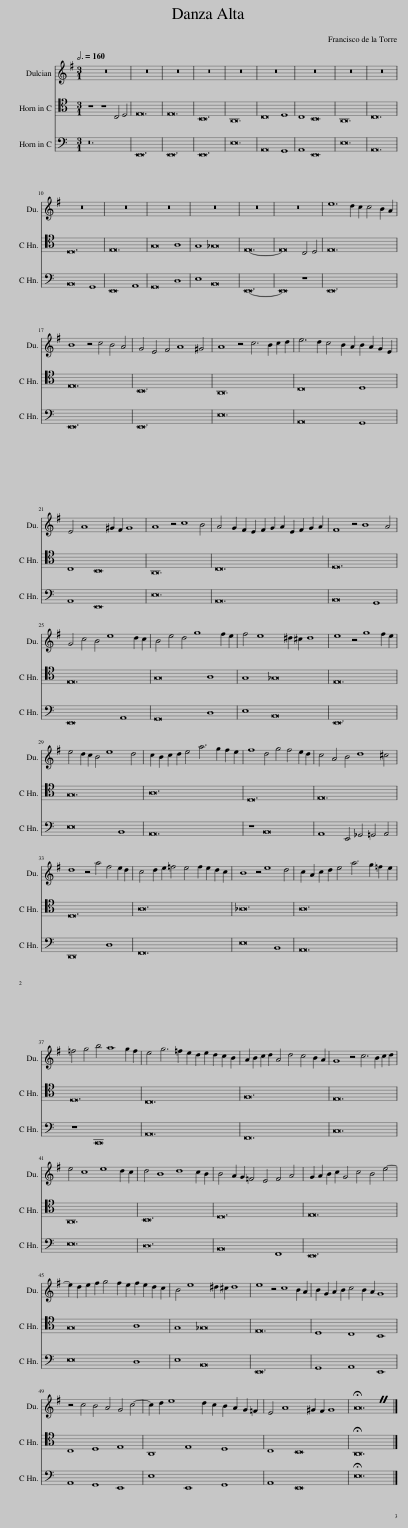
X:1
%%score 1 2 3
L:1/8
Q:3/4=160
M:3/1
I:linebreak $
K:G
V:1 treble
V:2 tenor
V:3 bass
V:1
 z24 | z24 | z24 | z24 | z24 | %5
 z24 | z24 | z24 | z24 |$ z24 | %10
 z24 | z24 | z24 | z24 | z24 | %15
 e12 d2 c2 c4 B2 A2 |$ B8 z4 c4 B4 A4 | G4 E4 F4 A8 ^G4 | A8 z4 c6 B2 c2 d2 | e6 d2 c4 B2 A2 B2 A2 G2 E2 |$ %20
 E4 A8 ^G2 F2 G8 | A8 z4 c8 B4 | A4 G2 F2 E2 F2 G2 A2 E2 F2 G2 A2 | F8 z4 B8 A4 |$ G4 c4 B4 e8 d2 c2 | %25
 B4 e4 d4 g8 f2 e2 | f4 e8 ^d2 ^c2 d8 | e8 z4 g8 f2 e2 |$ e4 d2 c2 B4 e8 d4 | c2 B2 c2 d2 e4 a6 g2 f2 e2 | %30
 f8 d4 g4 f4 e2 d2 | c4 A4 B4 d8 ^c4 |$ d8 z4 a4 f4 e2 d2 | c4 d2 e2 =f4 e4 f2 e2 d2 c2 | B8 z4 e8 d4 | %35
 c2 A2 c2 d2 e4 a6 g2 =f2 e2 |$ =f4 g4 b4 a8 g2 f2 | e4 g6 =f2 e2 d2 e2 d2 c2 B2 | A2 B2 c2 d2 A4 d4 c4 B2 A2 | G8 z4 c6 B2 c2 d2 |$ %40
 e4 c8 e8 d2 c2 | d4 B8 d8 c2 B2 | B4 A2 G2 =F4 E4 F4 A4 | G2 A2 B2 c2 G4 c4 B4 e4- |$ e2 d2 e2 f2 g4 f2 e2 f2 e2 d2 c2 | %45
 B4 e8 ^d2 ^c2 d8 | e8 z4 c8 B2 A2 | B2 G2 A2 B2 c4 B2 A2 G8 |$ z4 c4 B4 A4 G4 c4- | c2 d2 e8 d2 c2 B2 A2 G2 =F2 | %50
 E4 A8 ^G2 F2 G8 | !fermata!A24 |] %52
V:2
[K:C] z8 z8 C,4 D,4 | E,24 | E,24 | B,,24 | A,,24 | %5
 C,16 D,8 | C,8 B,,16 | A,,24 | C,24 |$ D,24 | %10
 E,24 | G,16 A,8 | G,8 _G,16 | E,24- | E,16 C,4 D,4 | %15
 E,24 |$ E,24 | B,,24 | A,,24 | C,16 D,8 |$ %20
 C,8 B,,16 | A,,24 | C,24 | D,24 |$ E,24 | %25
 G,16 A,8 | G,8 _G,16 | E,24 |$ G,24 | A,24 | %30
 D,24 | E,24 |$ D,24 | A,24 | _A,24 | %35
 A,24 |$ D,24 | C,24 | F,24 | E,24 |$ %40
 A,,24 | B,,24 | D,24 | E,24 |$ G,16 A,8 | %45
 G,8 _G,16 | E,24 | D,8 C,8 B,,8 |$ C,8 D,8 E,8 | A,,8 E,8 D,8 | %50
 C,8 B,,16 | !fermata!A,,24 |] %52
V:3
[K:C] z24 | E,,24 | E,,24 | E,,24 | E,24 | %5
 A,,16 G,,8 | A,,8 E,,16 | E,24 | A,,24 |$ B,,16 G,,8 | %10
 E,,16 A,,8 | G,,16 D,8 | E,8 B,,16 | E,,24- | E,,16 z8 | %15
 E,,24 |$ E,,24 | E,,24 | E,24 | A,,16 G,,8 |$ %20
 A,,8 E,,16 | E,24 | A,,24 | B,,16 G,,8 |$ E,,16 A,,8 | %25
 G,,16 D,8 | E,8 B,,16 | E,,24 |$ E,16 B,,8 | A,,24 | %30
 z8 B,,16 | A,,8 E,,4 _G,,4 =G,,4 A,,4 |$ D,,16 D,8 | F,,24 | E,16 B,,8 | %35
 A,,24 |$ z8 C,,16 | A,,24 | F,,24 | C,24 |$ %40
 E,24 | D,24 | B,,16 F,,8 | E,,24 |$ E,16 D,8 | %45
 E,8 B,,16 | E,,24 | G,,8 A,,8 E,,8 |$ A,,8 G,,8 E,,8 | E,8 E,,8 G,,8 | %50
 A,,8 E,,16 | !fermata!E,24 |] %52
